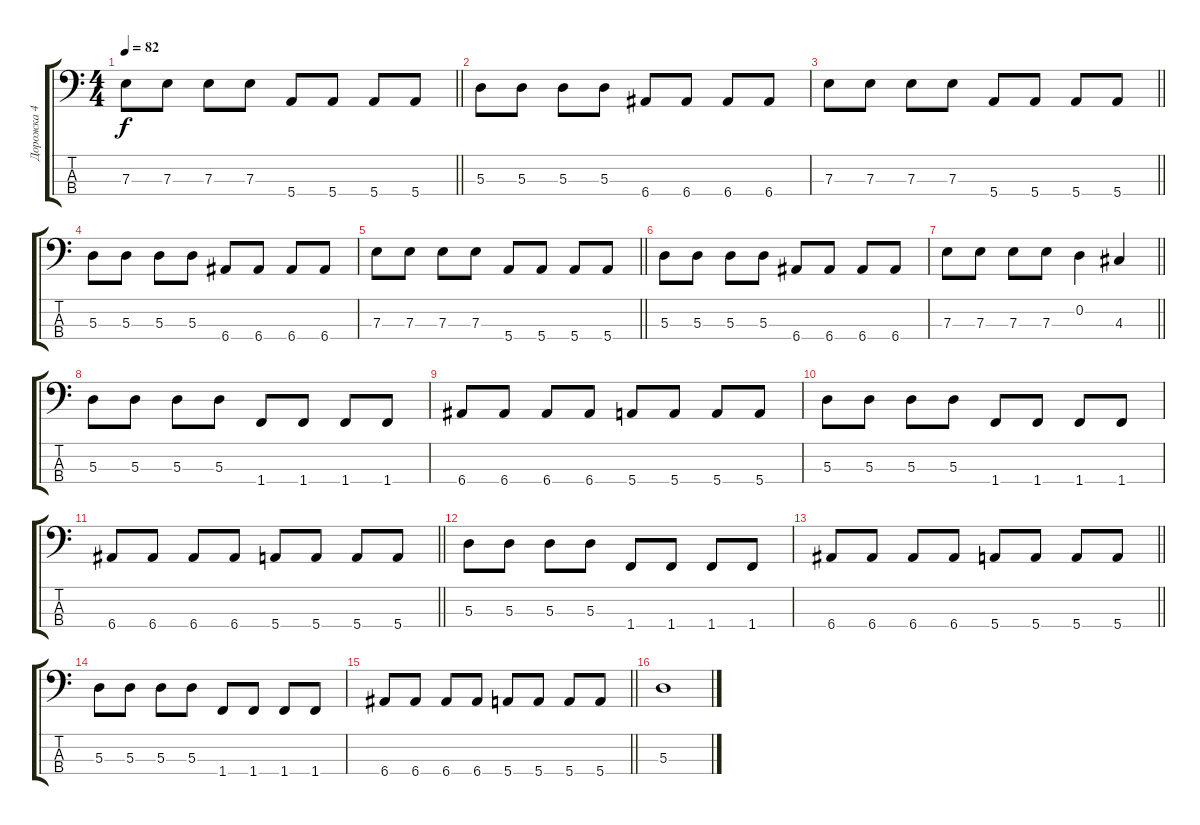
\track ("Дорожка 4" "Дорожка 4") {instrument electricbassfinger}
\staff {score tabs}
\tuning (G2 D2 A1 E1) {hide}
\ts (4 4)
\tempo 82
\clef f4
\barLineRight lightlight
\ks c
7.3.8{dy f} 7.3.8 7.3.8 7.3.8 5.4.8 5.4.8 5.4.8 5.4.8 |
5.3.8 5.3.8 5.3.8 5.3.8 6.4.8 6.4.8 6.4.8 6.4.8 |
\barLineRight lightlight
7.3.8 7.3.8 7.3.8 7.3.8 5.4.8 5.4.8 5.4.8 5.4.8 |
5.3.8 5.3.8 5.3.8 5.3.8 6.4.8 6.4.8 6.4.8 6.4.8 |
\barLineRight lightlight
7.3.8 7.3.8 7.3.8 7.3.8 5.4.8 5.4.8 5.4.8 5.4.8 |
5.3.8 5.3.8 5.3.8 5.3.8 6.4.8 6.4.8 6.4.8 6.4.8 |
\barLineRight lightlight
7.3.8 7.3.8 7.3.8 7.3.8 0.2.4 4.3.4 |
5.3.8 5.3.8 5.3.8 5.3.8 1.4.8 1.4.8 1.4.8 1.4.8 |
6.4.8 6.4.8 6.4.8 6.4.8 5.4.8 5.4.8 5.4.8 5.4.8 |
5.3.8 5.3.8 5.3.8 5.3.8 1.4.8 1.4.8 1.4.8 1.4.8 |
\barLineRight lightlight
6.4.8 6.4.8 6.4.8 6.4.8 5.4.8 5.4.8 5.4.8 5.4.8 |
5.3.8 5.3.8 5.3.8 5.3.8 1.4.8 1.4.8 1.4.8 1.4.8 |
\barLineRight lightlight
6.4.8 6.4.8 6.4.8 6.4.8 5.4.8 5.4.8 5.4.8 5.4.8 |
5.3.8 5.3.8 5.3.8 5.3.8 1.4.8 1.4.8 1.4.8 1.4.8 |
\barLineRight lightlight
6.4.8 6.4.8 6.4.8 6.4.8 5.4.8 5.4.8 5.4.8 5.4.8 |
5.3.1
